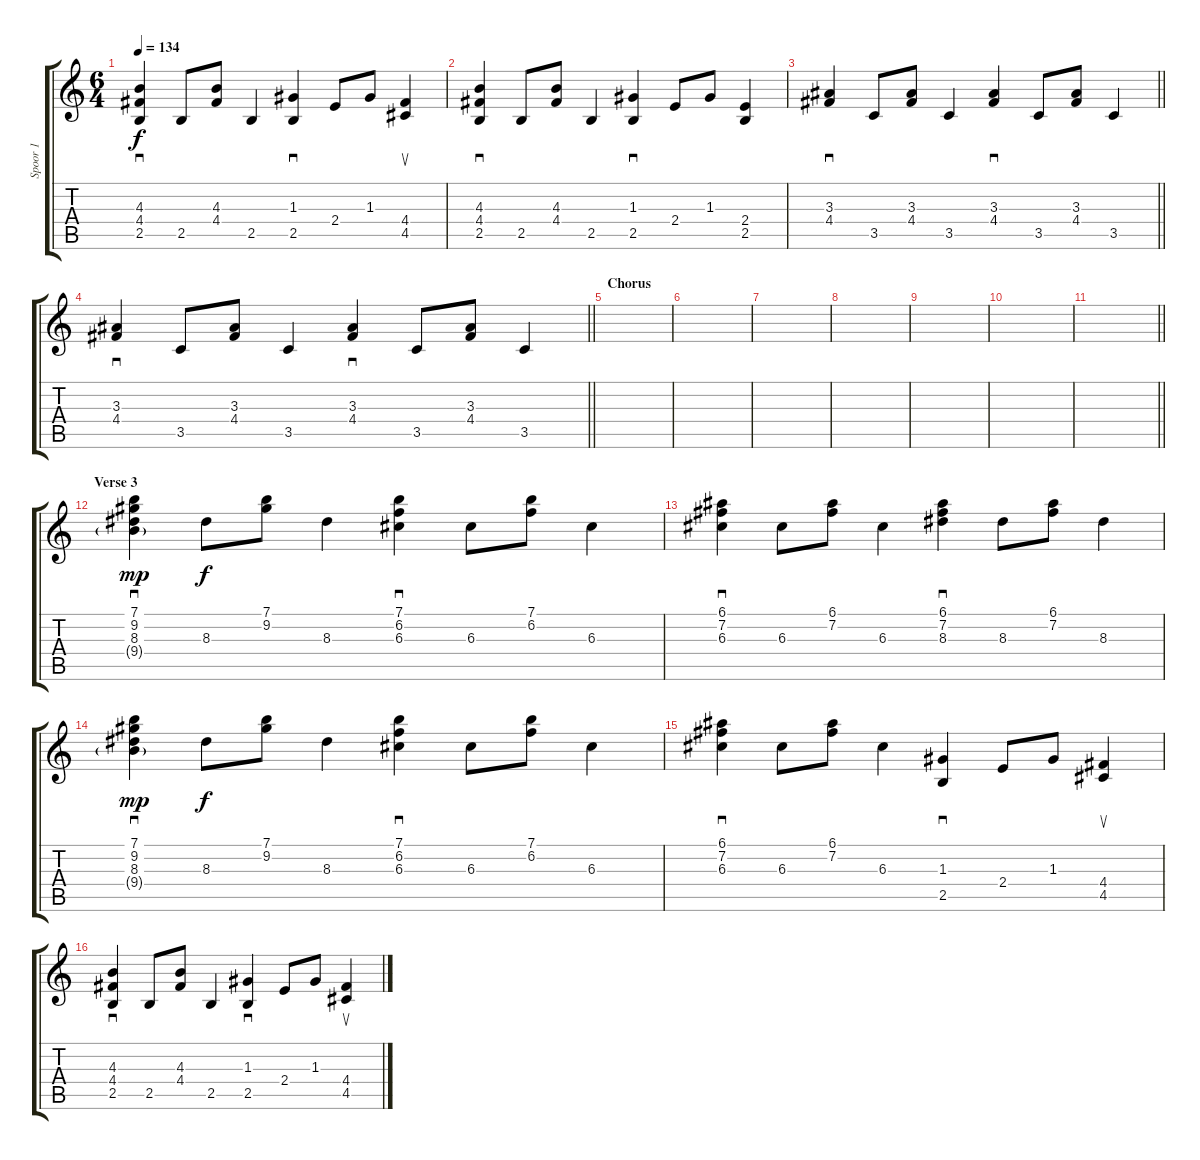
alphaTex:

\track ("Spoor 1" "Spoor 1") {instrument acousticguitarnylon}
\staff {score tabs}
\tuning (E4 B3 G3 D3 A2 E2) {hide}
\ts (6 4)
\tempo 134
\clef g2
\ks c
(4.3 4.4 2.5).4{sd dy f} 2.5.8 (4.3 4.4).8 2.5.4 (1.3 2.5).4{sd} 2.4.8 1.3.8 (4.4 4.5).4{su} |
(4.3 4.4 2.5).4{sd} 2.5.8 (4.3 4.4).8 2.5.4 (1.3 2.5).4{sd} 2.4.8 1.3.8 (2.4 2.5).4 |
\barLineRight lightlight
(3.3 4.4).4{sd} 3.5.8 (3.3 4.4).8 3.5.4 (3.3 4.4).4{sd} 3.5.8 (3.3 4.4).8 3.5.4 |
\barLineRight lightlight
(3.3 4.4).4{sd} 3.5.8 (3.3 4.4).8 3.5.4 (3.3 4.4).4{sd} 3.5.8 (3.3 4.4).8 3.5.4 |
\section ("" "Chorus")
|
|
|
|
|
|
\barLineRight lightlight
|
\section ("" "Verse 3")
(7.1 9.2 8.3 9.4{g}).4{sd dy mp} 8.3.8{dy f} (7.1 9.2).8 8.3.4 (7.1 6.2 6.3).4{sd} 6.3.8 (7.1 6.2).8 6.3.4 |
(6.1 7.2 6.3).4{sd} 6.3.8 (6.1 7.2).8 6.3.4 (6.1 7.2 8.3).4{sd} 8.3.8 (6.1 7.2).8 8.3.4 |
(7.1 9.2 8.3 9.4{g}).4{sd dy mp} 8.3.8{dy f} (7.1 9.2).8 8.3.4 (7.1 6.2 6.3).4{sd} 6.3.8 (7.1 6.2).8 6.3.4 |
(6.1 7.2 6.3).4{sd} 6.3.8 (6.1 7.2).8 6.3.4 (1.3 2.5).4{sd} 2.4.8 1.3.8 (4.4 4.5).4{su} |
(4.3 4.4 2.5).4{sd} 2.5.8 (4.3 4.4).8 2.5.4 (1.3 2.5).4{sd} 2.4.8 1.3.8 (4.4 4.5).4{su}
